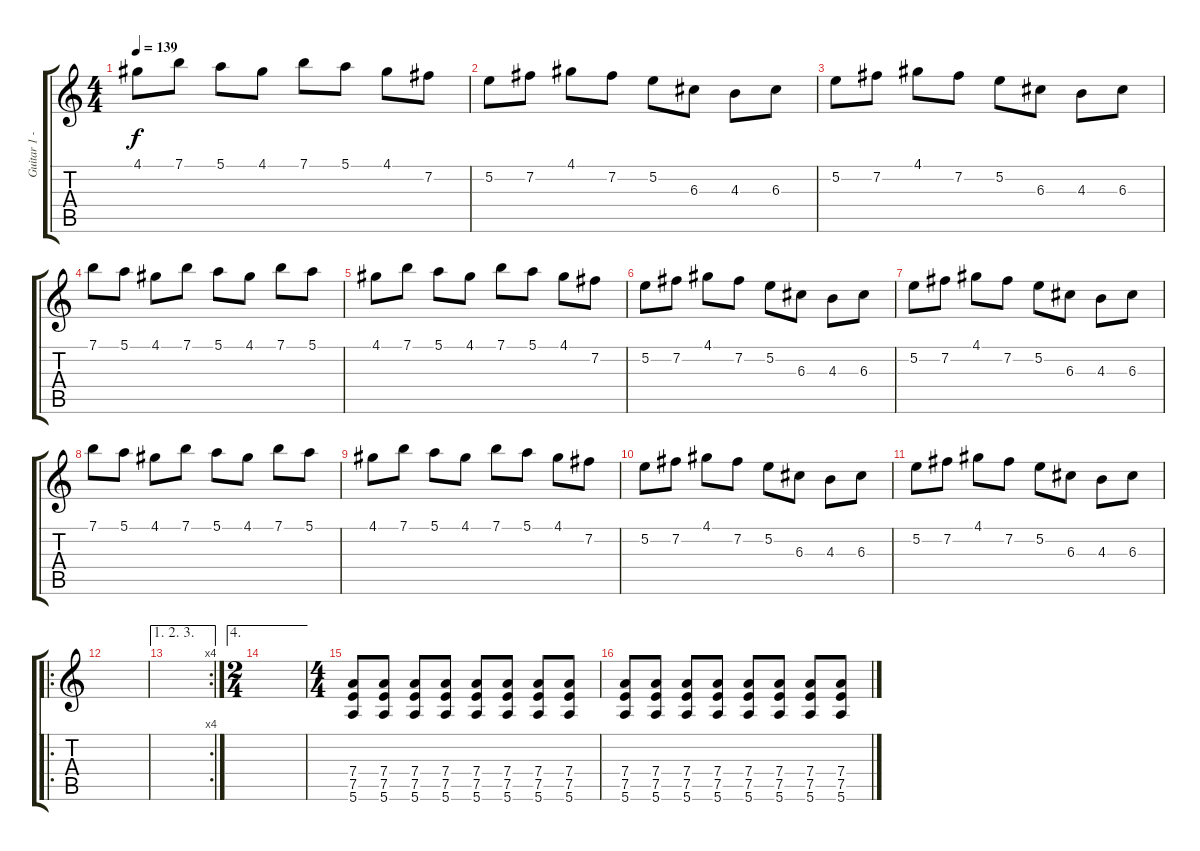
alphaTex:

\track ("Guitar 1 - Dist" "Guitar 1 -") {instrument distortionguitar}
\staff {score tabs}
\tuning (E4 B3 G3 D3 A2 E2) {hide}
\ts (4 4)
\tempo 139
\clef g2
\ks c
4.1.8{dy f} 7.1.8 5.1.8 4.1.8 7.1.8 5.1.8 4.1.8 7.2.8 |
5.2.8 7.2.8 4.1.8 7.2.8 5.2.8 6.3.8 4.3.8 6.3.8 |
5.2.8 7.2.8 4.1.8 7.2.8 5.2.8 6.3.8 4.3.8 6.3.8 |
7.1.8 5.1.8 4.1.8 7.1.8 5.1.8 4.1.8 7.1.8 5.1.8 |
4.1.8 7.1.8 5.1.8 4.1.8 7.1.8 5.1.8 4.1.8 7.2.8 |
5.2.8 7.2.8 4.1.8 7.2.8 5.2.8 6.3.8 4.3.8 6.3.8 |
5.2.8 7.2.8 4.1.8 7.2.8 5.2.8 6.3.8 4.3.8 6.3.8 |
7.1.8 5.1.8 4.1.8 7.1.8 5.1.8 4.1.8 7.1.8 5.1.8 |
4.1.8 7.1.8 5.1.8 4.1.8 7.1.8 5.1.8 4.1.8 7.2.8 |
5.2.8 7.2.8 4.1.8 7.2.8 5.2.8 6.3.8 4.3.8 6.3.8 |
5.2.8 7.2.8 4.1.8 7.2.8 5.2.8 6.3.8 4.3.8 6.3.8 |
\ro
|
\ae (1 2 3)
\rc 4
|
\ae 4
\ts (2 4)
|
\ts (4 4)
(7.4 7.5 5.6).8 (7.4 7.5 5.6).8 (7.4 7.5 5.6).8 (7.4 7.5 5.6).8 (7.4 7.5 5.6).8 (7.4 7.5 5.6).8 (7.4 7.5 5.6).8 (7.4 7.5 5.6).8 |
(7.4 7.5 5.6).8 (7.4 7.5 5.6).8 (7.4 7.5 5.6).8 (7.4 7.5 5.6).8 (7.4 7.5 5.6).8 (7.4 7.5 5.6).8 (7.4 7.5 5.6).8 (7.4 7.5 5.6).8
